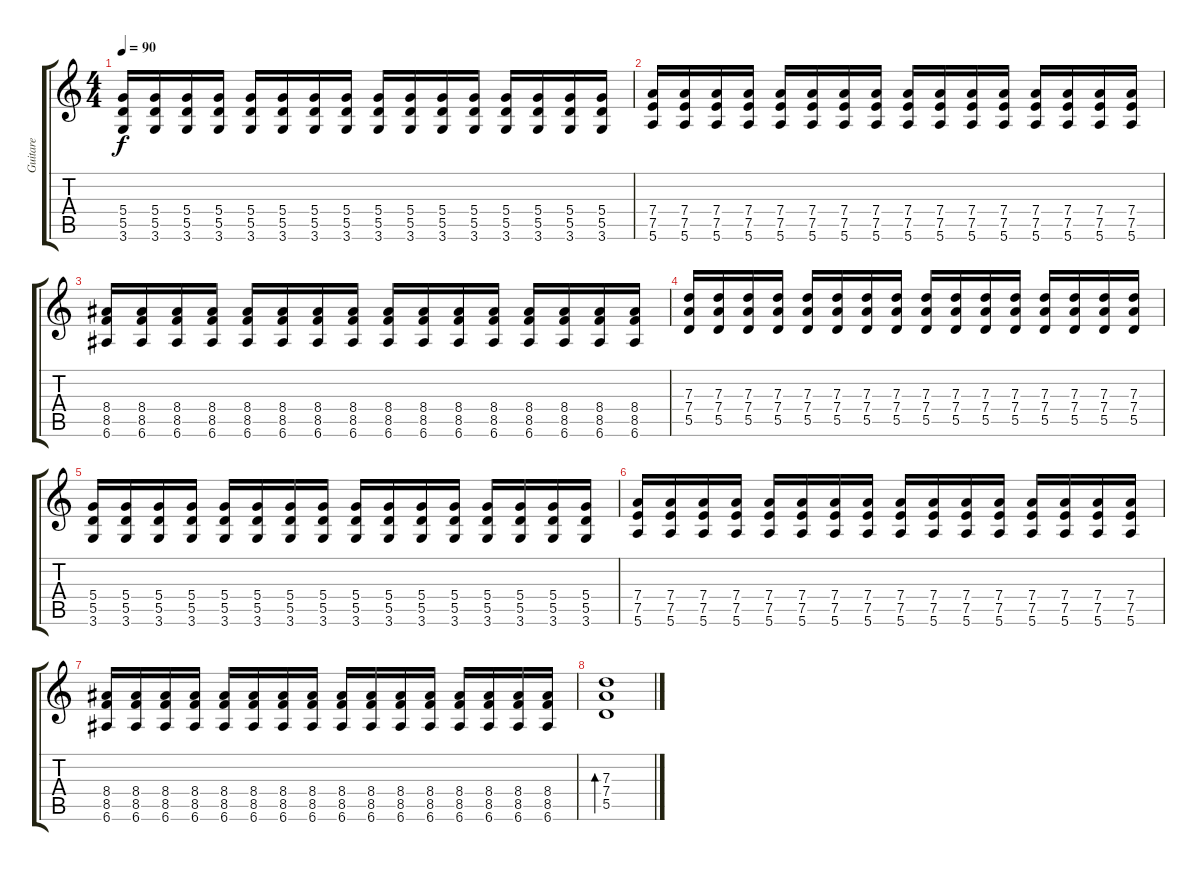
\track ("Guitare" "Guitare") {instrument acousticguitarnylon}
\staff {score tabs}
\tuning (E4 B3 G3 D3 A2 E2) {hide}
\ts (4 4)
\tempo 90
\clef g2
\ks c
(5.4 5.5 3.6).16{dy f} (5.4 5.5 3.6).16 (5.4 5.5 3.6).16 (5.4 5.5 3.6).16 (5.4 5.5 3.6).16 (5.4 5.5 3.6).16 (5.4 5.5 3.6).16 (5.4 5.5 3.6).16 (5.4 5.5 3.6).16 (5.4 5.5 3.6).16 (5.4 5.5 3.6).16 (5.4 5.5 3.6).16 (5.4 5.5 3.6).16 (5.4 5.5 3.6).16 (5.4 5.5 3.6).16 (5.4 5.5 3.6).16 |
(7.4 7.5 5.6).16 (7.4 7.5 5.6).16 (7.4 7.5 5.6).16 (7.4 7.5 5.6).16 (7.4 7.5 5.6).16 (7.4 7.5 5.6).16 (7.4 7.5 5.6).16 (7.4 7.5 5.6).16 (7.4 7.5 5.6).16 (7.4 7.5 5.6).16 (7.4 7.5 5.6).16 (7.4 7.5 5.6).16 (7.4 7.5 5.6).16 (7.4 7.5 5.6).16 (7.4 7.5 5.6).16 (7.4 7.5 5.6).16 |
(8.4 8.5 6.6).16 (8.4 8.5 6.6).16 (8.4 8.5 6.6).16 (8.4 8.5 6.6).16 (8.4 8.5 6.6).16 (8.4 8.5 6.6).16 (8.4 8.5 6.6).16 (8.4 8.5 6.6).16 (8.4 8.5 6.6).16 (8.4 8.5 6.6).16 (8.4 8.5 6.6).16 (8.4 8.5 6.6).16 (8.4 8.5 6.6).16 (8.4 8.5 6.6).16 (8.4 8.5 6.6).16 (8.4 8.5 6.6).16 |
(7.3 7.4 5.5).16 (7.3 7.4 5.5).16 (7.3 7.4 5.5).16 (7.3 7.4 5.5).16 (7.3 7.4 5.5).16 (7.3 7.4 5.5).16 (7.3 7.4 5.5).16 (7.3 7.4 5.5).16 (7.3 7.4 5.5).16 (7.3 7.4 5.5).16 (7.3 7.4 5.5).16 (7.3 7.4 5.5).16 (7.3 7.4 5.5).16 (7.3 7.4 5.5).16 (7.3 7.4 5.5).16 (7.3 7.4 5.5).16 |
(5.4 5.5 3.6).16 (5.4 5.5 3.6).16 (5.4 5.5 3.6).16 (5.4 5.5 3.6).16 (5.4 5.5 3.6).16 (5.4 5.5 3.6).16 (5.4 5.5 3.6).16 (5.4 5.5 3.6).16 (5.4 5.5 3.6).16 (5.4 5.5 3.6).16 (5.4 5.5 3.6).16 (5.4 5.5 3.6).16 (5.4 5.5 3.6).16 (5.4 5.5 3.6).16 (5.4 5.5 3.6).16 (5.4 5.5 3.6).16 |
(7.4 7.5 5.6).16 (7.4 7.5 5.6).16 (7.4 7.5 5.6).16 (7.4 7.5 5.6).16 (7.4 7.5 5.6).16 (7.4 7.5 5.6).16 (7.4 7.5 5.6).16 (7.4 7.5 5.6).16 (7.4 7.5 5.6).16 (7.4 7.5 5.6).16 (7.4 7.5 5.6).16 (7.4 7.5 5.6).16 (7.4 7.5 5.6).16 (7.4 7.5 5.6).16 (7.4 7.5 5.6).16 (7.4 7.5 5.6).16 |
(8.4 8.5 6.6).16 (8.4 8.5 6.6).16 (8.4 8.5 6.6).16 (8.4 8.5 6.6).16 (8.4 8.5 6.6).16 (8.4 8.5 6.6).16 (8.4 8.5 6.6).16 (8.4 8.5 6.6).16 (8.4 8.5 6.6).16 (8.4 8.5 6.6).16 (8.4 8.5 6.6).16 (8.4 8.5 6.6).16 (8.4 8.5 6.6).16 (8.4 8.5 6.6).16 (8.4 8.5 6.6).16 (8.4 8.5 6.6).16 |
(7.3 7.4 5.5).1{bd 240}
